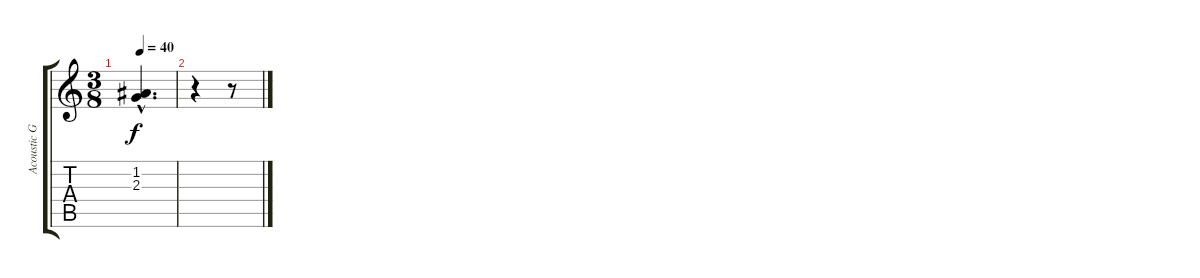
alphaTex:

\track ("Acoustic Guitar 2" "Acoustic G") {instrument acousticguitarnylon}
\staff {score tabs}
\tuning (D4 A3 F3 C3 G2 D2) {hide}
\ts (3 8)
\tempo 40
\clef g2
\ks c
(1.2{hac t} 2.3{hac t}).4{d dy f} |
r.4 r.8
